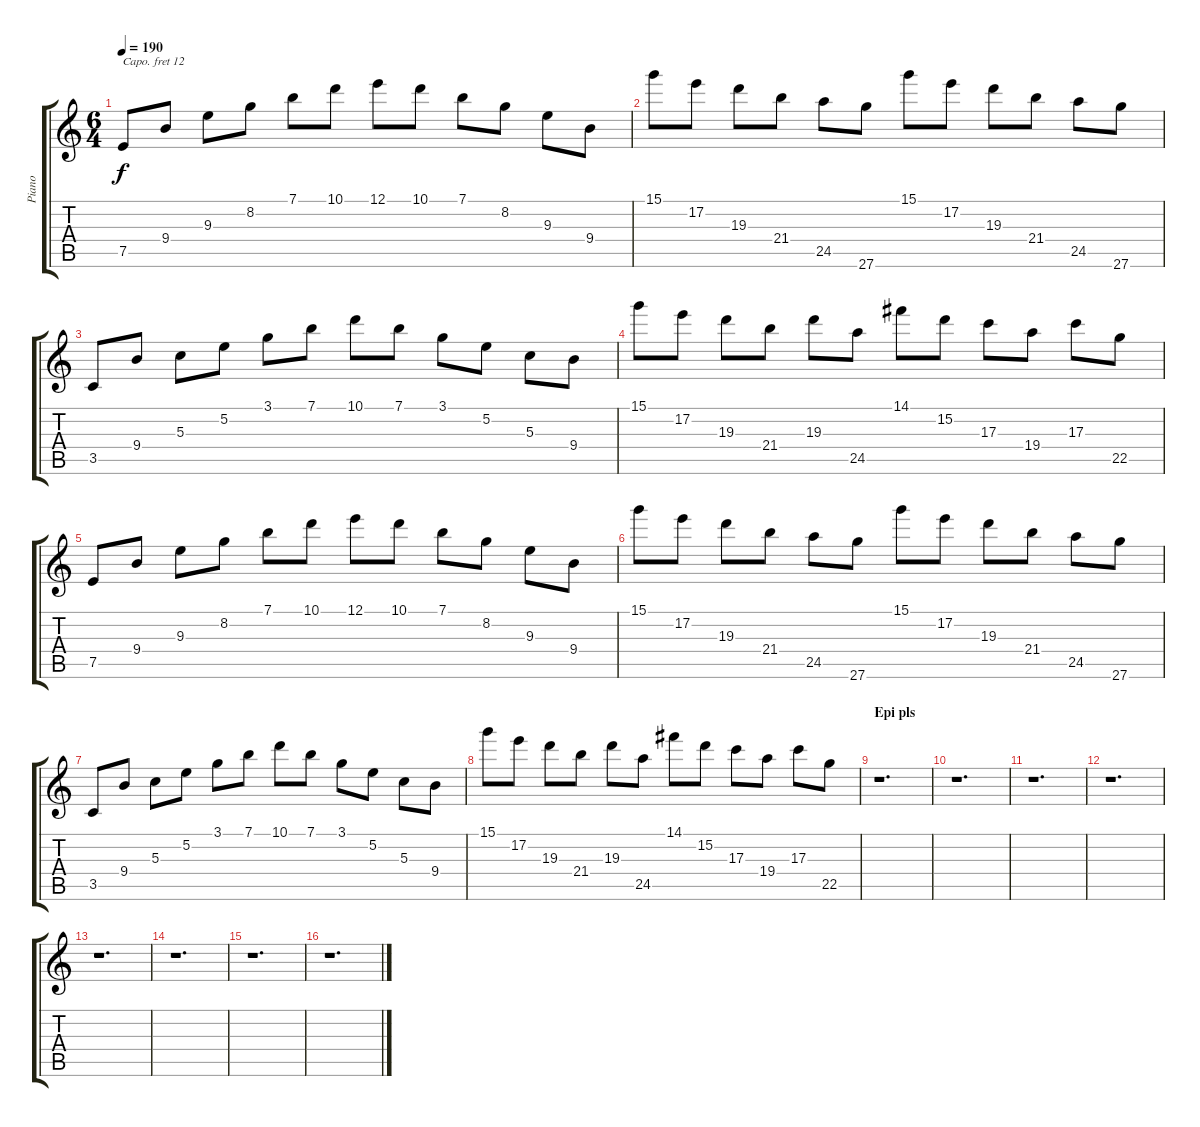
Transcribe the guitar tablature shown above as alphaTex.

\track ("Piano" "Piano") {instrument electricgrandpiano}
\staff {score tabs}
\capo 12
\tuning (E4 B3 G3 D3 A2 E2) {hide}
\ts (6 4)
\tempo 190
\clef g2
\ks c
7.5.8{dy f} 9.4.8 9.3.8 8.2.8 7.1.8 10.1.8 12.1.8 10.1.8 7.1.8 8.2.8 9.3.8 9.4.8 |
15.1.8 17.2.8 19.3.8 21.4.8 24.5.8 27.6.8 15.1.8 17.2.8 19.3.8 21.4.8 24.5.8 27.6.8 |
3.5.8 9.4.8 5.3.8 5.2.8 3.1.8 7.1.8 10.1.8 7.1.8 3.1.8 5.2.8 5.3.8 9.4.8 |
15.1.8 17.2.8 19.3.8 21.4.8 19.3.8 24.5.8 14.1.8 15.2.8 17.3.8 19.4.8 17.3.8 22.5.8 |
7.5.8 9.4.8 9.3.8 8.2.8 7.1.8 10.1.8 12.1.8 10.1.8 7.1.8 8.2.8 9.3.8 9.4.8 |
15.1.8 17.2.8 19.3.8 21.4.8 24.5.8 27.6.8 15.1.8 17.2.8 19.3.8 21.4.8 24.5.8 27.6.8 |
3.5.8 9.4.8 5.3.8 5.2.8 3.1.8 7.1.8 10.1.8 7.1.8 3.1.8 5.2.8 5.3.8 9.4.8 |
15.1.8 17.2.8 19.3.8 21.4.8 19.3.8 24.5.8 14.1.8 15.2.8 17.3.8 19.4.8 17.3.8 22.5.8 |
\section ("" "Epi pls")
r.1{d} |
r.1{d} |
r.1{d} |
r.1{d} |
r.1{d} |
r.1{d} |
r.1{d} |
r.1{d}
